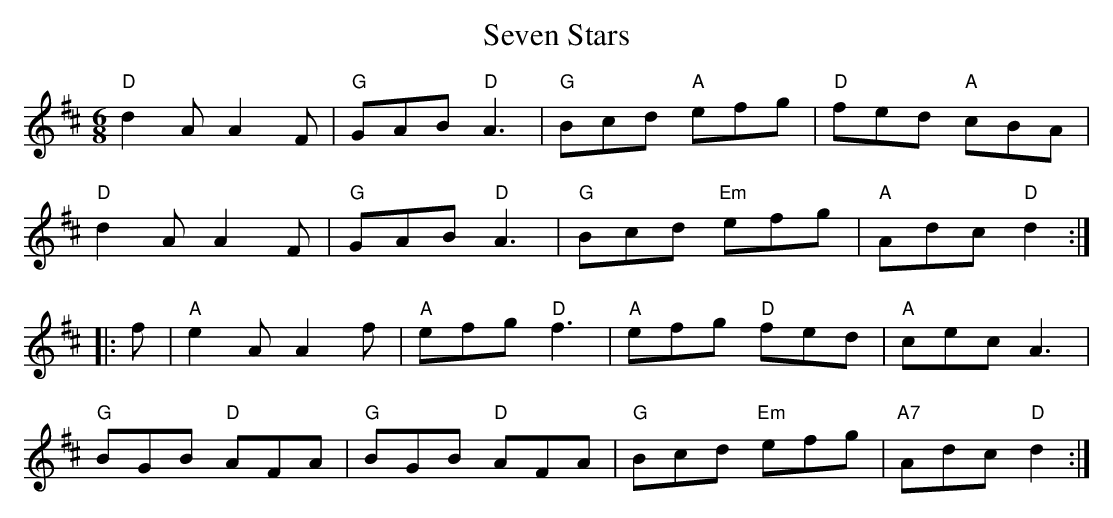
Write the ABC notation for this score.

X:1
T:Seven Stars
M:6/8
K:D
"D"d2A A2F|"G"GAB "D"A3|"G"Bcd "A"efg|"D"fed "A"cBA|
"D"d2A A2F|"G"GAB "D"A3|"G"Bcd "Em"efg|"A"Adc "D"d2::
f|"A"e2A A2f|"A"efg "D"f3|"A"efg "D"fed|"A"cec A3|
"G"BGB "D"AFA|"G"BGB "D"AFA|"G"Bcd "Em"efg|"A7"Adc "D"d2:|
